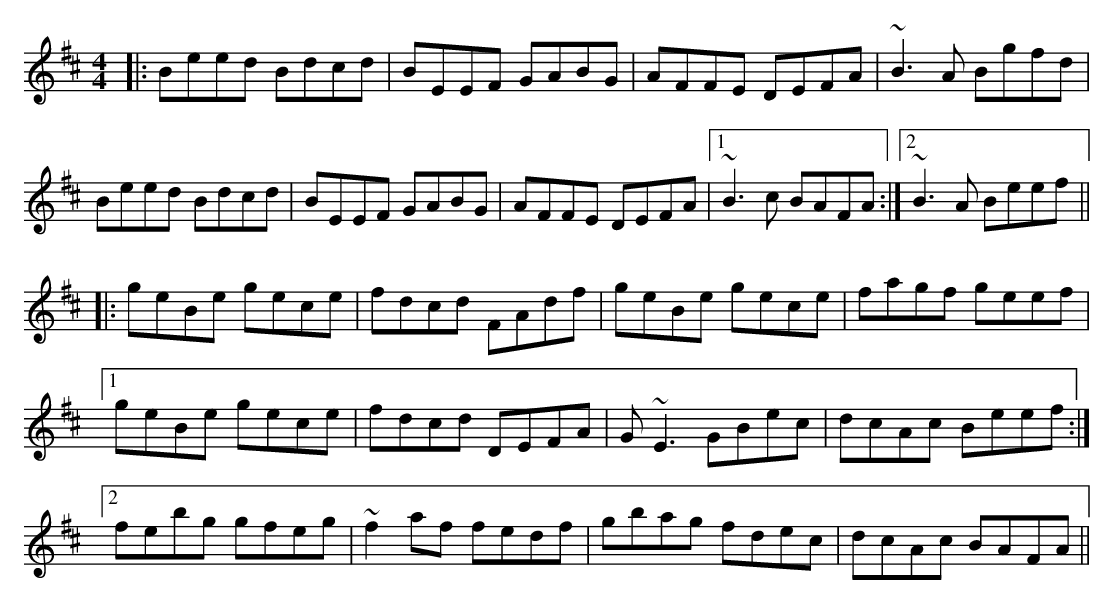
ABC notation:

X:1
M:4/4
K:Edor
|:Beed Bdcd|BEEF GABG|AFFE DEFA|~B3A Bgfd|
Beed Bdcd|BEEF GABG|AFFE DEFA|1 ~B3c BAFA:|2 ~B3A Beef||
|:geBe gece|fdcd FAdf|geBe gece|fagf geef|
[1 geBe gece|fdcd DEFA|G~E3 GBec|dcAc Beef:|
[2 febg gfeg|~f2af fedf|gbag fdec|dcAc BAFA||
